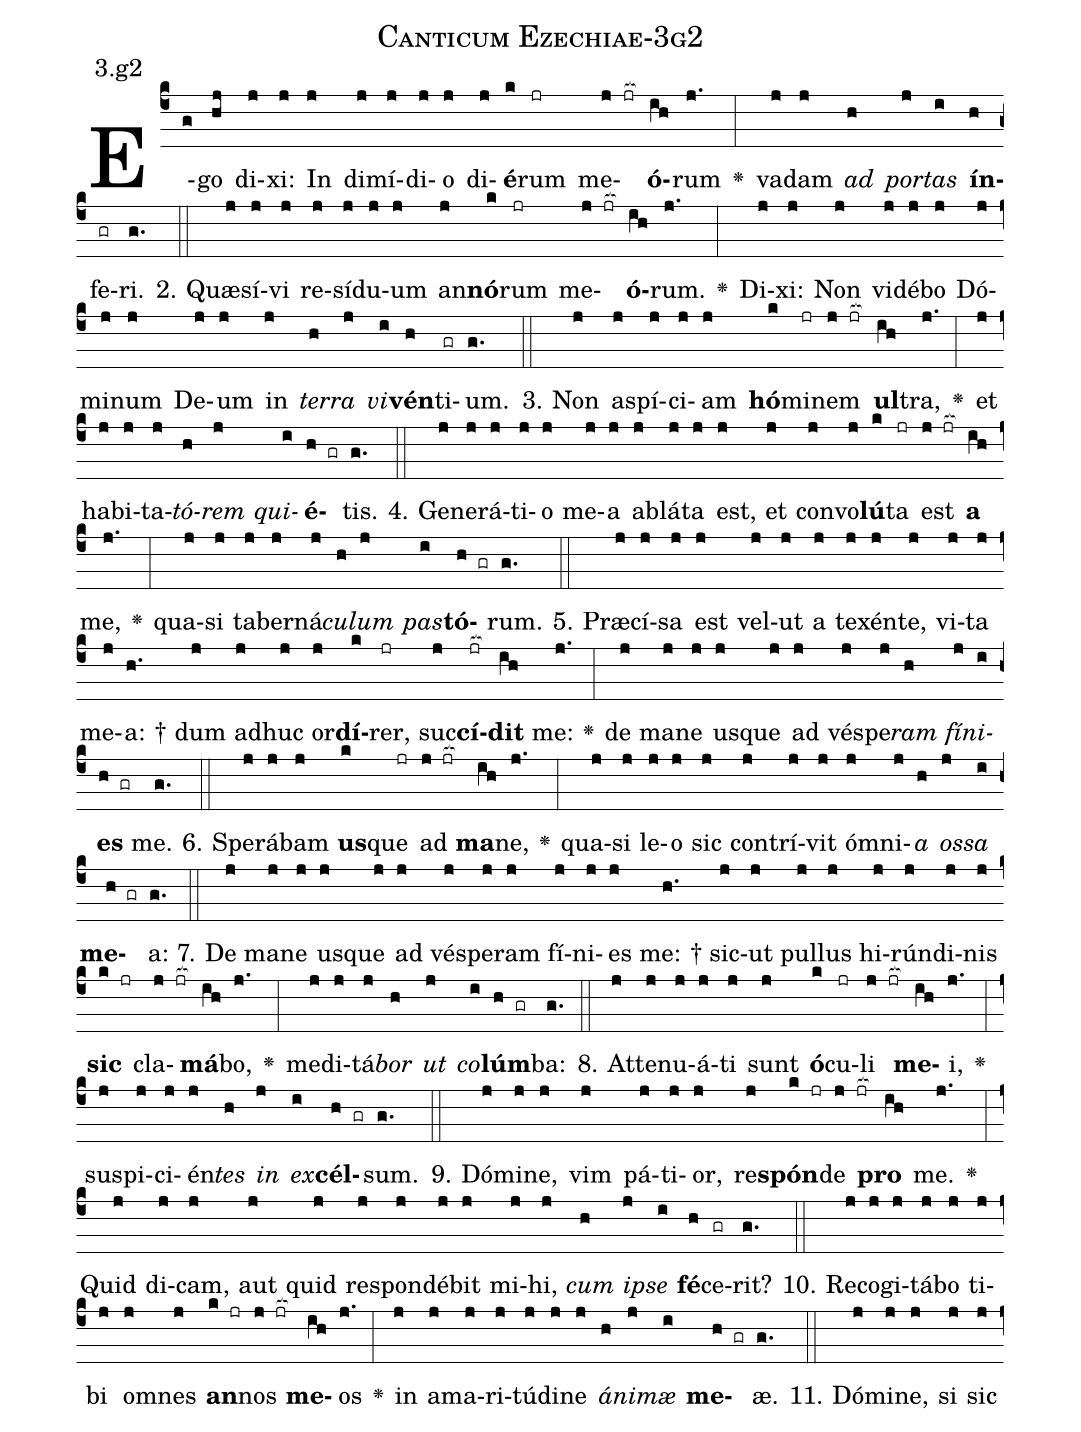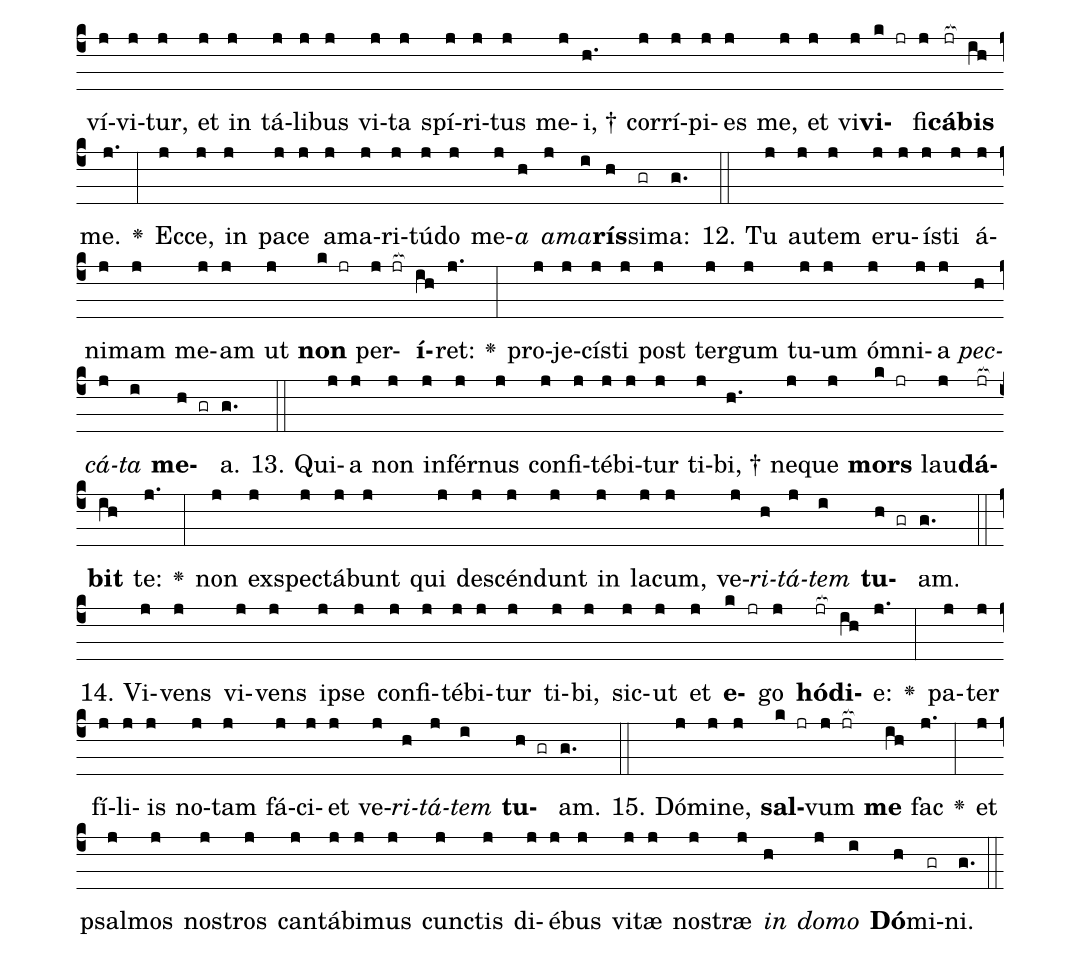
name: Canticum Ezechiae-3g2;
annotation: 3.g2;
%%
(c4)E(g)go(hj) di(j)xi:(j) In(j) di(j)mí(j)di(j)o(j) di(j)<b>é</b>(k)rum(jr) me(j jr[ocb:1{])<b>ó</b>(ih[ocb:0}])rum(j.) <v>\greheightstar</v>(:) va(j)dam(j) <i>ad</i>(h) <i>por</i>(j)<i>tas</i>(i) <b>ín</b>(h)fe(gr)ri.(g.) (::)
2. Quæ(j)sí(j)vi(j) re(j)sí(j)du(j)um(j) an(j)<b>nó</b>(k)rum(jr) me(j jr[ocb:1{])<b>ó</b>(ih[ocb:0}])rum.(j.) <v>\greheightstar</v>(:) Di(j)xi:(j) Non(j) vi(j)dé(j)bo(j) Dó(j)mi(j)num(j) De(j)um(j) in(j) <i>ter</i>(h)<i>ra</i>(j) <i>vi</i>(i)<b>vén</b>(h)ti(gr)um.(g.) (::)
3. Non(j) a(j)spí(j)ci(j)am(j) <b>hó</b>(k)mi(jr)nem(j jr[ocb:1{]) <b>ul</b>(ih[ocb:0}])tra,(j.) <v>\greheightstar</v>(:) et(j) ha(j)bi(j)ta(j)<i>tó</i>(h)<i>rem</i>(j) <i>qui</i>(i)<b>é</b>(h gr)tis.(g.) (::)
4. Ge(j)ne(j)rá(j)ti(j)o(j) me(j)a(j) ab(j)lá(j)ta(j) est,(j) et(j) con(j)vo(j)<b>lú</b>(k)ta(jr) est(j jr[ocb:1{]) <b>a</b>(ih[ocb:0}]) me,(j.) <v>\greheightstar</v>(:) qua(j)si(j) ta(j)ber(j)ná(j)<i>cu</i>(h)<i>lum</i>(j) <i>pas</i>(i)<b>tó</b>(h gr)rum.(g.) (::)
5. Præ(j)cí(j)sa(j) est(j) vel(j)ut(j) a(j) te(j)xén(j)te,(j) vi(j)ta(j) me(j)a: †(h.) dum(j) ad(j)huc(j) or(j)<b>dí</b>(k)rer,(jr) suc(j)<b>cí</b>(jr[ocb:1{])<b>dit</b>(ih[ocb:0}]) me:(j.) <v>\greheightstar</v>(:) de(j) ma(j)ne(j) us(j)que(j) ad(j) vés(j)pe(j)<i>ram</i>(h) <i>fí</i>(j)<i>ni</i>(i)<b>es</b>(h gr) me.(g.) (::)
6. Spe(j)rá(j)bam(j) <b>us</b>(k)que(jr) ad(j jr[ocb:1{]) <b>ma</b>(ih[ocb:0}])ne,(j.) <v>\greheightstar</v>(:) qua(j)si(j) le(j)o(j) sic(j) con(j)trí(j)vit(j) óm(j)ni(j)<i>a</i>(h) <i>os</i>(j)<i>sa</i>(i) <b>me</b>(h gr)a:(g.) (::)
7. De(j) ma(j)ne(j) us(j)que(j) ad(j) vés(j)pe(j)ram(j) fí(j)ni(j)es(j) me: †(h.) sic(j)ut(j) pul(j)lus(j) hi(j)rún(j)di(j)nis(j) <b>sic</b>(k jr) cla(j jr[ocb:1{])<b>má</b>(ih[ocb:0}])bo,(j.) <v>\greheightstar</v>(:) me(j)di(j)tá(j)<i>bor</i>(h) <i>ut</i>(j) <i>co</i>(i)<b>lúm</b>(h gr)ba:(g.) (::)
8. At(j)te(j)nu(j)á(j)ti(j) sunt(j) <b>ó</b>(k)cu(jr)li(j jr[ocb:1{]) <b>me</b>(ih[ocb:0}])i,(j.) <v>\greheightstar</v>(:) su(j)spi(j)ci(j)én(j)<i>tes</i>(h) <i>in</i>(j) <i>ex</i>(i)<b>cél</b>(h gr)sum.(g.) (::)
9. Dó(j)mi(j)ne,(j) vim(j) pá(j)ti(j)or,(j) re(j)<b>spón</b>(k jr)de(j jr[ocb:1{]) <b>pro</b>(ih[ocb:0}]) me.(j.) <v>\greheightstar</v>(:) Quid(j) di(j)cam,(j) aut(j) quid(j) re(j)spon(j)dé(j)bit(j) mi(j)hi,(j) <i>cum</i>(h) <i>ip</i>(j)<i>se</i>(i) <b>fé</b>(h)ce(gr)rit?(g.) (::)
10. Re(j)co(j)gi(j)tá(j)bo(j) ti(j)bi(j) om(j)nes(j) <b>an</b>(k jr)nos(j jr[ocb:1{]) <b>me</b>(ih[ocb:0}])os(j.) <v>\greheightstar</v>(:) in(j) a(j)ma(j)ri(j)tú(j)di(j)ne(j) <i>á</i>(h)<i>ni</i>(j)<i>mæ</i>(i) <b>me</b>(h gr)æ.(g.) (::)
11. Dó(j)mi(j)ne,(j) si(j) sic(j) ví(j)vi(j)tur,(j) et(j) in(j) tá(j)li(j)bus(j) vi(j)ta(j) spí(j)ri(j)tus(j) me(j)i, †(h.) cor(j)rí(j)pi(j)es(j) me,(j) et(j) vi(j)<b>vi</b>(k jr)fi(j)<b>cá</b>(jr[ocb:1{])<b>bis</b>(ih[ocb:0}]) me.(j.) <v>\greheightstar</v>(:) Ec(j)ce,(j) in(j) pa(j)ce(j) a(j)ma(j)ri(j)tú(j)do(j) me(j)<i>a</i>(h) <i>a</i>(j)<i>ma</i>(i)<b>rís</b>(h)si(gr)ma:(g.) (::)
12. Tu(j) au(j)tem(j) e(j)ru(j)ís(j)ti(j) á(j)ni(j)mam(j) me(j)am(j) ut(j) <b>non</b>(k jr) per(j jr[ocb:1{])<b>í</b>(ih[ocb:0}])ret:(j.) <v>\greheightstar</v>(:) pro(j)je(j)cís(j)ti(j) post(j) ter(j)gum(j) tu(j)um(j) óm(j)ni(j)a(j) <i>pec</i>(h)<i>cá</i>(j)<i>ta</i>(i) <b>me</b>(h gr)a.(g.) (::)
13. Qui(j)a(j) non(j) in(j)fér(j)nus(j) con(j)fi(j)té(j)bi(j)tur(j) ti(j)bi, †(h.) ne(j)que(j) <b>mors</b>(k jr) lau(j)<b>dá</b>(jr[ocb:1{])<b>bit</b>(ih[ocb:0}]) te:(j.) <v>\greheightstar</v>(:) non(j) ex(j)spec(j)tá(j)bunt(j) qui(j) de(j)scén(j)dunt(j) in(j) la(j)cum,(j) ve(j)<i>ri</i>(h)<i>tá</i>(j)<i>tem</i>(i) <b>tu</b>(h gr)am.(g.) (::)
14. Vi(j)vens(j) vi(j)vens(j) ip(j)se(j) con(j)fi(j)té(j)bi(j)tur(j) ti(j)bi,(j) sic(j)ut(j) et(j) <b>e</b>(k jr)go(j) <b>hó</b>(jr[ocb:1{])<b>di</b>(ih[ocb:0}])e:(j.) <v>\greheightstar</v>(:) pa(j)ter(j) fí(j)li(j)is(j) no(j)tam(j) fá(j)ci(j)et(j) ve(j)<i>ri</i>(h)<i>tá</i>(j)<i>tem</i>(i) <b>tu</b>(h gr)am.(g.) (::)
15. Dó(j)mi(j)ne,(j) <b>sal</b>(k jr)vum(j jr[ocb:1{]) <b>me</b>(ih[ocb:0}]) fac(j.) <v>\greheightstar</v>(:) et(j) psal(j)mos(j) nos(j)tros(j) can(j)tá(j)bi(j)mus(j) cunc(j)tis(j) di(j)é(j)bus(j) vi(j)tæ(j) nos(j)træ(j) <i>in</i>(h) <i>do</i>(j)<i>mo</i>(i) <b>Dó</b>(h)mi(gr)ni.(g.) (::)
